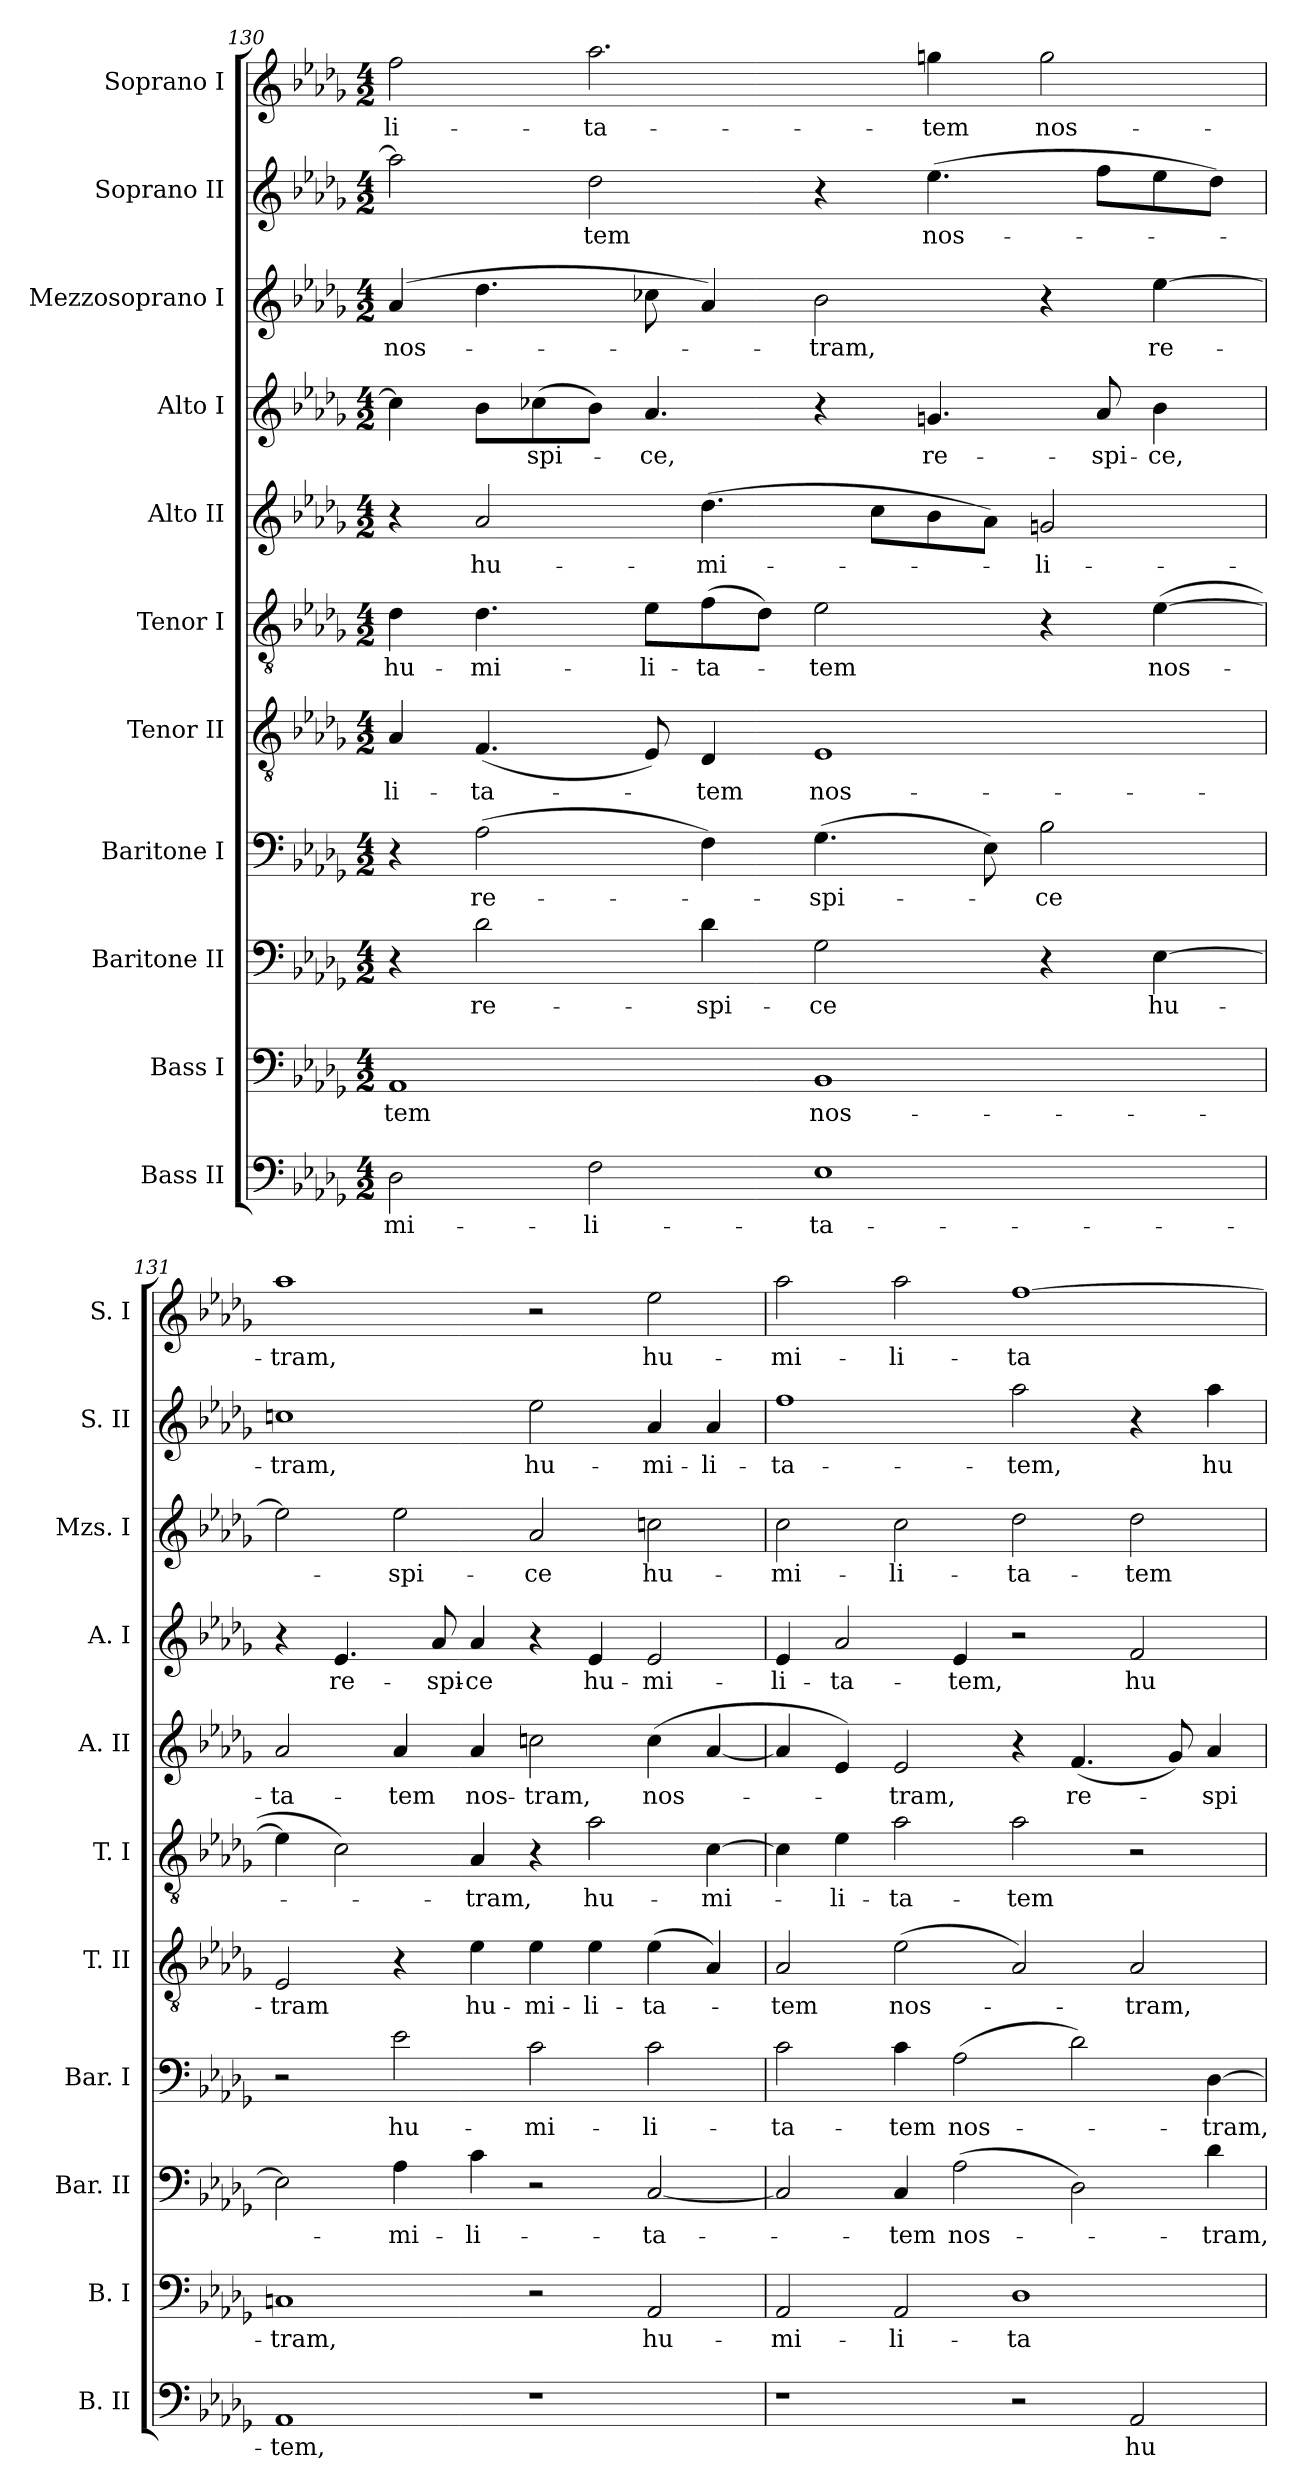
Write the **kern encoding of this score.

**kern	**text	**kern	**text	**kern	**text	**kern	**text	**kern	**text	**kern	**text	**kern	**text	**kern	**text	**kern	**text	**kern	**text	**kern	**text
*part11	*part11	*part10	*part10	*part9	*part9	*part8	*part8	*part7	*part7	*part6	*part6	*part5	*part5	*part4	*part4	*part3	*part3	*part2	*part2	*part1	*part1
*staff11	*staff11	*staff10	*staff10	*staff9	*staff9	*staff8	*staff8	*staff7	*staff7	*staff6	*staff6	*staff5	*staff5	*staff4	*staff4	*staff3	*staff3	*staff2	*staff2	*staff1	*staff1
*I"Bass II	*	*I"Bass I	*	*I"Baritone II	*	*I"Baritone I	*	*I"Tenor II	*	*I"Tenor I	*	*I"Alto II	*	*I"Alto I	*	*I"Mezzosoprano I	*	*I"Soprano II	*	*I"Soprano I	*
*I'B. II	*	*I'B. I	*	*I'Bar. II	*	*I'Bar. I	*	*I'T. II	*	*I'T. I	*	*I'A. II	*	*I'A. I	*	*I'Mzs. I	*	*I'S. II	*	*I'S. I	*
*clefF4	*	*clefF4	*	*clefF4	*	*clefF4	*	*clefGv2	*	*clefGv2	*	*clefG2	*	*clefG2	*	*clefG2	*	*clefG2	*	*clefG2	*
*k[b-e-a-d-g-]	*	*k[b-e-a-d-g-]	*	*k[b-e-a-d-g-]	*	*k[b-e-a-d-g-]	*	*k[b-e-a-d-g-]	*	*k[b-e-a-d-g-]	*	*k[b-e-a-d-g-]	*	*k[b-e-a-d-g-]	*	*k[b-e-a-d-g-]	*	*k[b-e-a-d-g-]	*	*k[b-e-a-d-g-]	*
*D-:	*	*D-:	*	*D-:	*	*D-:	*	*D-:	*	*D-:	*	*D-:	*	*D-:	*	*D-:	*	*D-:	*	*D-:	*
*M4/2	*	*M4/2	*	*M4/2	*	*M4/2	*	*M4/2	*	*M4/2	*	*M4/2	*	*M4/2	*	*M4/2	*	*M4/2	*	*M4/2	*
=130	=130	=130	=130	=130	=130	=130	=130	=130	=130	=130	=130	=130	=130	=130	=130	=130	=130	=130	=130	=130	=130
2D-\	-mi-	1AA-	-tem	4r	.	4r	.	4A-/	-li-	4d-\	hu-	4r	.	4cc-\]	.	(4a-/	nos-	2aa-\]	.	2ff\	-li-
.	.	.	.	2d-\	re-	(2A-\	re-	(4.F/	-ta-	4.d-\	-mi-	2a-/	hu-	8b-\L	.	4.dd-\	.	.	.	.	.
.	.	.	.	.	.	.	.	.	.	.	.	.	.	(8cc-X\	-spi-	.	.	.	.	.	.
2F\	-li-	.	.	.	.	.	.	.	.	.	.	.	.	8b-\J)	.	.	.	2dd-\	-tem	2.aa-\	-ta-
.	.	.	.	.	.	.	.	8E-/)	.	8e-\L	-li-	.	.	4.a-/	-ce,	8cc-X\	.	.	.	.	.
.	.	.	.	4d-\	-spi-	4F\)	.	4D-/	-tem	(8f\	-ta-	(4.dd-\	-mi-	.	.	4a-/)	.	.	.	.	.
.	.	.	.	.	.	.	.	.	.	8d-\J)	.	.	.	.	.	.	.	.	.	.	.
1E-	-ta-	1BB-	nos-	2G-\	-ce	(4.G-\	-spi-	1E-	nos-	2e-\	-tem	.	.	4r	.	2b-\	-tram,	4r	.	.	.
.	.	.	.	.	.	.	.	.	.	.	.	8cc\L	.	.	.	.	.	.	.	.	.
.	.	.	.	.	.	.	.	.	.	.	.	8b-\	.	4.gn/	re-	.	.	(4.ee-\	nos-	4ggn\	-tem
.	.	.	.	.	.	8E-\)	.	.	.	.	.	8a-\J)	.	.	.	.	.	.	.	.	.
.	.	.	.	4r	.	2B-\	-ce	.	.	4r	.	2gn/	-li-	.	.	4r	.	.	.	2gg\	nos-
.	.	.	.	.	.	.	.	.	.	.	.	.	.	8a-/	-spi-	.	.	8ff\L	.	.	.
.	.	.	.	[4E-\	hu-	.	.	.	.	([4e-\	nos-	.	.	4b-\	-ce,	[4ee-\	re-	8ee-\	.	.	.
.	.	.	.	.	.	.	.	.	.	.	.	.	.	.	.	.	.	8dd-\J)	.	.	.
!!LO:PB:g=z
=131	=131	=131	=131	=131	=131	=131	=131	=131	=131	=131	=131	=131	=131	=131	=131	=131	=131	=131	=131	=131	=131
1AA-	-tem,	1Cn	-tram,	2E-\]	.	2r	.	2E-/	-tram	4e-\]	.	2a-/	-ta-	4r	.	2ee-\]	.	1ccn	-tram,	1aa-	-tram,
.	.	.	.	.	.	.	.	.	.	2c\)	.	.	.	4.e-/	re-	.	.	.	.	.	.
.	.	.	.	4A-\	-mi-	2e-\	hu-	4r	.	.	.	4a-/	-tem	.	.	2ee-\	-spi-	.	.	.	.
.	.	.	.	.	.	.	.	.	.	.	.	.	.	8a-/	-spi-	.	.	.	.	.	.
.	.	.	.	4c\	-li-	.	.	4e-\	hu-	4A-/	-tram,	4a-/	nos-	4a-/	-ce	.	.	.	.	.	.
1r	.	2r	.	2r	.	2c\	-mi-	4e-\	-mi-	4r	.	2ccn\	-tram,	4r	.	2a-/	-ce	2ee-\	hu-	2r	.
.	.	.	.	.	.	.	.	4e-\	-li-	2a-\	hu-	.	.	4e-/	hu-	.	.	.	.	.	.
.	.	2AA-/	hu-	[2C/	-ta-	2c\	-li-	(4e-\	-ta-	.	.	(4cc\	nos-	2e-/	-mi-	2ccn\	hu-	4a-/	-mi-	2ee-\	hu-
.	.	.	.	.	.	.	.	4A-/)	.	[4c\	-mi-	[4a-/	.	.	.	.	.	4a-/	-li-	.	.
=132	=132	=132	=132	=132	=132	=132	=132	=132	=132	=132	=132	=132	=132	=132	=132	=132	=132	=132	=132	=132	=132
1r	.	2AA-/	-mi-	2C/]	.	2c\	-ta-	2A-/	-tem	4c\]	.	4a-/]	.	4e-/	-li-	2cc\	-mi-	1ff	-ta-	2aa-\	-mi-
.	.	.	.	.	.	.	.	.	.	4e-\	-li-	4e-/)	.	2a-/	-ta-	.	.	.	.	.	.
.	.	2AA-/	-li-	4C/	-tem	4c\	-tem	(2e-\	nos-	2a-\	-ta-	2e-/	-tram,	.	.	2cc\	-li-	.	.	2aa-\	-li-
.	.	.	.	(2A-\	nos-	(2A-\	nos-	.	.	.	.	.	.	4e-/	-tem,	.	.	.	.	.	.
2r	.	1D-	-ta-	.	.	.	.	2A-/)	.	2a-\	-tem	4r	.	2r	.	2dd-\	-ta-	2aa-\	-tem,	[1ff	-ta-
.	.	.	.	2D-\)	.	2d-\)	.	.	.	.	.	(4.f/	re-	.	.	.	.	.	.	.	.
2AA-/	hu-	.	.	.	.	.	.	2A-/	-tram,	2r	.	.	.	2f/	hu-	2dd-\	-tem	4r	.	.	.
.	.	.	.	.	.	.	.	.	.	.	.	8g-/)	.	.	.	.	.	.	.	.	.
.	.	.	.	4d-\	-tram,	[4D-\	tram,	.	.	.	.	4a-/	-spi-	.	.	.	.	4aa-\	hu-	.	.
=	=	=	=	=	=	=	=	=	=	=	=	=	=	=	=	=	=	=	=	=	=
*-	*-	*-	*-	*-	*-	*-	*-	*-	*-	*-	*-	*-	*-	*-	*-	*-	*-	*-	*-	*-	*-
